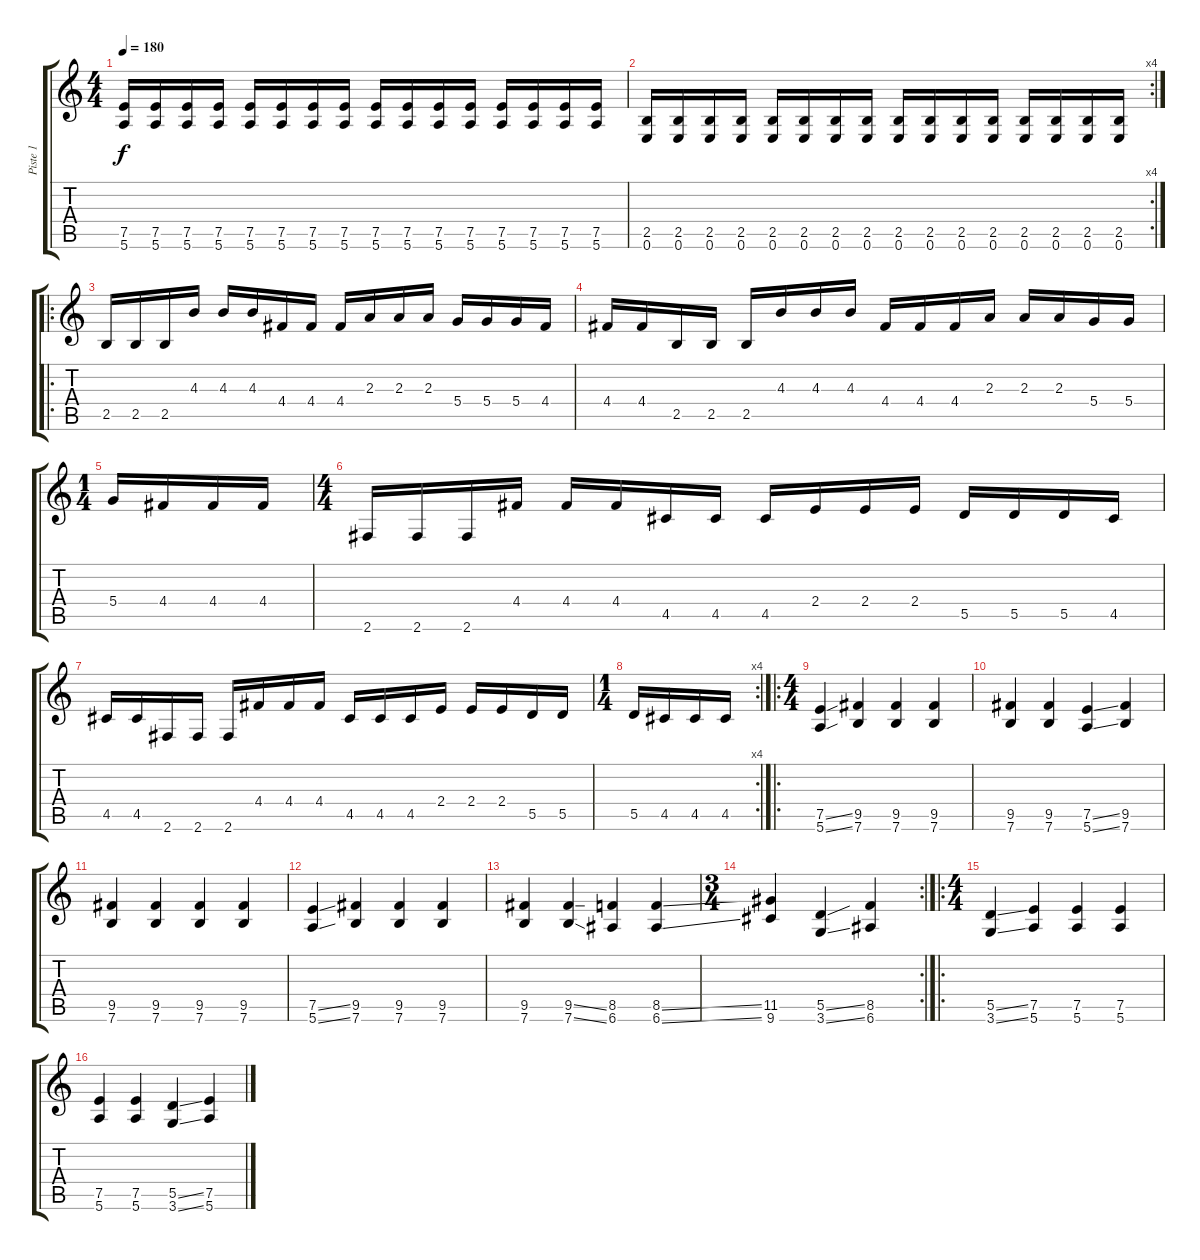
\track ("Piste 1" "Piste 1") {instrument distortionguitar}
\staff {score tabs}
\tuning (E4 B3 G3 D3 A2 E2) {hide}
\ts (4 4)
\tempo 180
\clef g2
\ks c
(7.5 5.6).16{dy f} (7.5 5.6).16 (7.5 5.6).16 (7.5 5.6).16 (7.5 5.6).16 (7.5 5.6).16 (7.5 5.6).16 (7.5 5.6).16 (7.5 5.6).16 (7.5 5.6).16 (7.5 5.6).16 (7.5 5.6).16 (7.5 5.6).16 (7.5 5.6).16 (7.5 5.6).16 (7.5 5.6).16 |
\rc 4
(2.5 0.6).16 (2.5 0.6).16 (2.5 0.6).16 (2.5 0.6).16 (2.5 0.6).16 (2.5 0.6).16 (2.5 0.6).16 (2.5 0.6).16 (2.5 0.6).16 (2.5 0.6).16 (2.5 0.6).16 (2.5 0.6).16 (2.5 0.6).16 (2.5 0.6).16 (2.5 0.6).16 (2.5 0.6).16 |
\ro
2.5.16 2.5.16 2.5.16 4.3.16 4.3.16 4.3.16 4.4.16 4.4.16 4.4.16 2.3.16 2.3.16 2.3.16 5.4.16 5.4.16 5.4.16 4.4.16 |
4.4.16 4.4.16 2.5.16 2.5.16 2.5.16 4.3.16 4.3.16 4.3.16 4.4.16 4.4.16 4.4.16 2.3.16 2.3.16 2.3.16 5.4.16 5.4.16 |
\ts (1 4)
5.4.16 4.4.16 4.4.16 4.4.16 |
\ts (4 4)
2.6.16 2.6.16 2.6.16 4.4.16 4.4.16 4.4.16 4.5.16 4.5.16 4.5.16 2.4.16 2.4.16 2.4.16 5.5.16 5.5.16 5.5.16 4.5.16 |
4.5.16 4.5.16 2.6.16 2.6.16 2.6.16 4.4.16 4.4.16 4.4.16 4.5.16 4.5.16 4.5.16 2.4.16 2.4.16 2.4.16 5.5.16 5.5.16 |
\rc 4
\ts (1 4)
5.5.16 4.5.16 4.5.16 4.5.16 |
\ro
\ts (4 4)
(7.5{ss} 5.6{ss}).4 (9.5 7.6).4 (9.5 7.6).4 (9.5 7.6).4 |
(9.5 7.6).4 (9.5 7.6).4 (7.5{ss} 5.6{ss}).4 (9.5 7.6).4 |
(9.5 7.6).4 (9.5 7.6).4 (9.5 7.6).4 (9.5 7.6).4 |
(7.5{ss} 5.6{ss}).4 (9.5 7.6).4 (9.5 7.6).4 (9.5 7.6).4 |
(9.5 7.6).4 (9.5{ss} 7.6{ss}).4 (8.5 6.6).4 (8.5{ss} 6.6{ss}).4 |
\rc 2
\ts (3 4)
(11.5 9.6).4 (5.5{ss} 3.6{ss}).4 (8.5 6.6).4 |
\ro
\ts (4 4)
(5.5{ss} 3.6{ss}).4 (7.5 5.6).4 (7.5 5.6).4 (7.5 5.6).4 |
(7.5 5.6).4 (7.5 5.6).4 (5.5{ss} 3.6{ss}).4 (7.5 5.6).4
